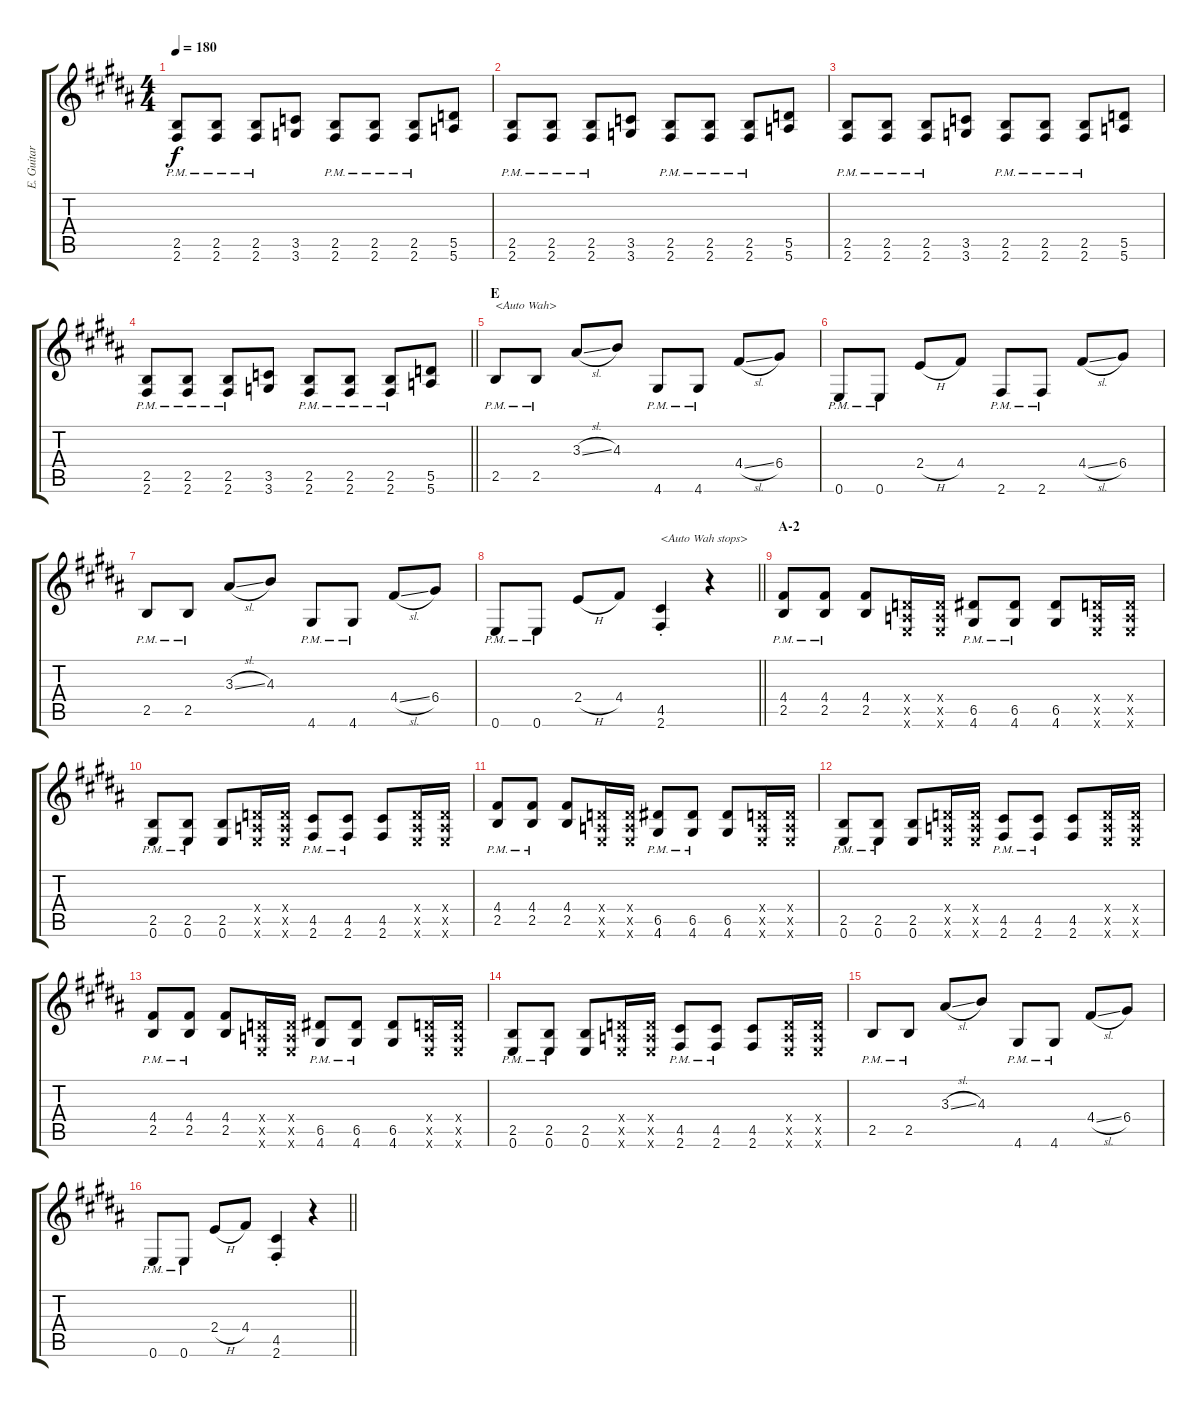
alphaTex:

\track ("E. Guitar I" "E. Guitar ") {instrument overdrivenguitar}
\staff {score tabs}
\tuning (E4 B3 G3 D3 A2 E2) {hide}
\ts (4 4)
\tempo 180
\clef g2
\ks b
(2.5{pm} 2.6{pm}).8{dy f} (2.5{pm} 2.6{pm}).8 (2.5{pm} 2.6{pm}).8 (3.5 3.6).8 (2.5{pm} 2.6{pm}).8 (2.5{pm} 2.6{pm}).8 (2.5{pm} 2.6{pm}).8 (5.5 5.6).8 |
(2.5{pm} 2.6{pm}).8 (2.5{pm} 2.6{pm}).8 (2.5{pm} 2.6{pm}).8 (3.5 3.6).8 (2.5{pm} 2.6{pm}).8 (2.5{pm} 2.6{pm}).8 (2.5{pm} 2.6{pm}).8 (5.5 5.6).8 |
(2.5{pm} 2.6{pm}).8 (2.5{pm} 2.6{pm}).8 (2.5{pm} 2.6{pm}).8 (3.5 3.6).8 (2.5{pm} 2.6{pm}).8 (2.5{pm} 2.6{pm}).8 (2.5{pm} 2.6{pm}).8 (5.5 5.6).8 |
\barLineRight lightlight
(2.5{pm} 2.6{pm}).8 (2.5{pm} 2.6{pm}).8 (2.5{pm} 2.6{pm}).8 (3.5 3.6).8 (2.5{pm} 2.6{pm}).8 (2.5{pm} 2.6{pm}).8 (2.5{pm} 2.6{pm}).8 (5.5 5.6).8 |
\section ("" "E")
2.5{pm}.8{txt "<Auto Wah>"} 2.5{pm}.8 3.3{sl}.8 4.3.8 4.6{pm}.8 4.6{pm}.8 4.4{sl}.8 6.4.8 |
0.6{pm}.8 0.6{pm}.8 2.4{h}.8 4.4.8 2.6{pm}.8 2.6{pm}.8 4.4{sl}.8 6.4.8 |
2.5{pm}.8 2.5{pm}.8 3.3{sl}.8 4.3.8 4.6{pm}.8 4.6{pm}.8 4.4{sl}.8 6.4.8 |
\barLineRight lightlight
0.6{pm}.8 0.6{pm}.8 2.4{h}.8 4.4.8 (4.5{st} 2.6{st}).4{txt "<Auto Wah stops>"} r.4 |
\section ("" "A-2")
(4.4{pm} 2.5{pm}).8 (4.4{pm} 2.5{pm}).8 (4.4 2.5).8 (0.4{x} 0.5{x} 0.6{x}).16 (0.4{x} 0.5{x} 0.6{x}).16 (6.5{pm} 4.6{pm}).8 (6.5{pm} 4.6{pm}).8 (6.5 4.6).8 (0.4{x} 0.5{x} 0.6{x}).16 (0.4{x} 0.5{x} 0.6{x}).16 |
(2.5{pm} 0.6{pm}).8 (2.5{pm} 0.6{pm}).8 (2.5 0.6).8 (0.4{x} 0.5{x} 0.6{x}).16 (0.4{x} 0.5{x} 0.6{x}).16 (4.5{pm} 2.6{pm}).8 (4.5{pm} 2.6{pm}).8 (4.5 2.6).8 (0.4{x} 0.5{x} 0.6{x}).16 (0.4{x} 0.5{x} 0.6{x}).16 |
(4.4{pm} 2.5{pm}).8 (4.4{pm} 2.5{pm}).8 (4.4 2.5).8 (0.4{x} 0.5{x} 0.6{x}).16 (0.4{x} 0.5{x} 0.6{x}).16 (6.5{pm} 4.6{pm}).8 (6.5{pm} 4.6{pm}).8 (6.5 4.6).8 (0.4{x} 0.5{x} 0.6{x}).16 (0.4{x} 0.5{x} 0.6{x}).16 |
(2.5{pm} 0.6{pm}).8 (2.5{pm} 0.6{pm}).8 (2.5 0.6).8 (0.4{x} 0.5{x} 0.6{x}).16 (0.4{x} 0.5{x} 0.6{x}).16 (4.5{pm} 2.6{pm}).8 (4.5{pm} 2.6{pm}).8 (4.5 2.6).8 (0.4{x} 0.5{x} 0.6{x}).16 (0.4{x} 0.5{x} 0.6{x}).16 |
(4.4{pm} 2.5{pm}).8 (4.4{pm} 2.5{pm}).8 (4.4 2.5).8 (0.4{x} 0.5{x} 0.6{x}).16 (0.4{x} 0.5{x} 0.6{x}).16 (6.5{pm} 4.6{pm}).8 (6.5{pm} 4.6{pm}).8 (6.5 4.6).8 (0.4{x} 0.5{x} 0.6{x}).16 (0.4{x} 0.5{x} 0.6{x}).16 |
(2.5{pm} 0.6{pm}).8 (2.5{pm} 0.6{pm}).8 (2.5 0.6).8 (0.4{x} 0.5{x} 0.6{x}).16 (0.4{x} 0.5{x} 0.6{x}).16 (4.5{pm} 2.6{pm}).8 (4.5{pm} 2.6{pm}).8 (4.5 2.6).8 (0.4{x} 0.5{x} 0.6{x}).16 (0.4{x} 0.5{x} 0.6{x}).16 |
2.5{pm}.8 2.5{pm}.8 3.3{sl}.8 4.3.8 4.6{pm}.8 4.6{pm}.8 4.4{sl}.8 6.4.8 |
\barLineRight lightlight
0.6{pm}.8 0.6{pm}.8 2.4{h}.8 4.4.8 (4.5{st} 2.6{st}).4 r.4
